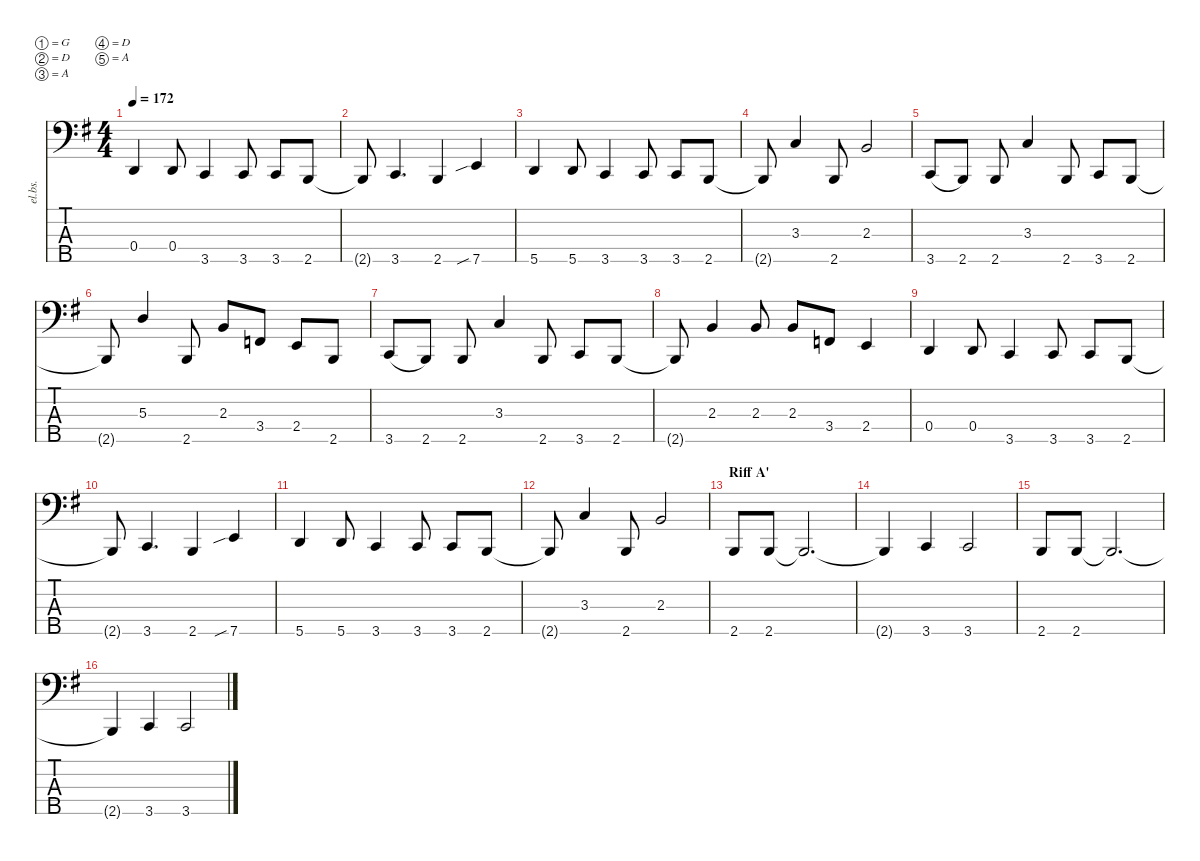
\defaultSystemsLayout 4
\hideDynamics
\bracketExtendMode nobrackets
\otherSystemsTrackNameOrientation horizontal
\track ("Toshiya" "el.bs.") {instrument electricbassfinger}
\staff {score tabs}
\tuning (G2 D2 A1 D1 A0)
\ts (4 4)
\tempo 172
\clef f4
\ks eminor
0.4{acc forcenatural}.4{dy mf beam Up} 0.4{acc forcenatural}.8{beam Up} 3.5{acc forcenatural}.4{beam Up} 3.5{acc forcenatural}.8{beam Up} 3.5{acc forcenatural}.8{beam Up} 2.5{acc forcenatural}.8{beam Up} |
2.5{t acc forcenatural}.8{beam Up} 3.5{acc forcenatural}.4{d beam Up} 2.5{acc forcenatural}.4{beam Up} 7.5{sib acc forcenatural}.4{beam Up} |
5.5{acc forcenatural}.4{beam Up} 5.5{acc forcenatural}.8{beam Up} 3.5{acc forcenatural}.4{beam Up} 3.5{acc forcenatural}.8{beam Up} 3.5{acc forcenatural}.8{beam Up} 2.5{acc forcenatural}.8{beam Up} |
2.5{t acc forcenatural}.8{beam Up} 3.3{acc forcenatural}.4{beam Up} 2.5{acc forcenatural}.8{beam Up} 2.3{acc forcenatural}.2{beam Up} |
3.5{acc forcenatural}.8{legatoorigin beam Up} 2.5{acc forcenatural}.8{beam Up} 2.5{acc forcenatural}.8{beam Up} 3.3{acc forcenatural}.4{beam Up} 2.5{acc forcenatural}.8{beam Up} 3.5{acc forcenatural}.8{beam Up} 2.5{acc forcenatural}.8{beam Up} |
2.5{t acc forcenatural}.8{beam Up} 5.3{acc forcenatural}.4{beam Up} 2.5{acc forcenatural}.8{beam Up} 2.3{acc forcenatural}.8{beam Up} 3.4{acc forcenatural}.8{beam Up} 2.4{acc forcenatural}.8{beam Up} 2.5{acc forcenatural}.8{beam Up} |
3.5{acc forcenatural}.8{legatoorigin beam Up} 2.5{acc forcenatural}.8{beam Up} 2.5{acc forcenatural}.8{beam Up} 3.3{acc forcenatural}.4{beam Up} 2.5{acc forcenatural}.8{beam Up} 3.5{acc forcenatural}.8{beam Up} 2.5{acc forcenatural}.8{beam Up} |
2.5{t acc forcenatural}.8{beam Up} 2.3{acc forcenatural}.4{beam Up} 2.3{acc forcenatural}.8{beam Up} 2.3{acc forcenatural}.8{beam Up} 3.4{acc forcenatural}.8{beam Up} 2.4{acc forcenatural}.4{beam Up} |
0.4{acc forcenatural}.4{beam Up} 0.4{acc forcenatural}.8{beam Up} 3.5{acc forcenatural}.4{beam Up} 3.5{acc forcenatural}.8{beam Up} 3.5{acc forcenatural}.8{beam Up} 2.5{acc forcenatural}.8{beam Up} |
2.5{t acc forcenatural}.8{beam Up} 3.5{acc forcenatural}.4{d beam Up} 2.5{acc forcenatural}.4{beam Up} 7.5{sib acc forcenatural}.4{beam Up} |
5.5{acc forcenatural}.4{beam Up} 5.5{acc forcenatural}.8{beam Up} 3.5{acc forcenatural}.4{beam Up} 3.5{acc forcenatural}.8{beam Up} 3.5{acc forcenatural}.8{beam Up} 2.5{acc forcenatural}.8{beam Up} |
2.5{t acc forcenatural}.8{beam Up} 3.3{acc forcenatural}.4{beam Up} 2.5{acc forcenatural}.8{beam Up} 2.3{acc forcenatural}.2{beam Up} |
\section ("" "Riff A'")
2.5{acc forcenatural}.8{beam Up} 2.5{acc forcenatural}.8{beam Up} 2.5{t acc forcenatural}.2{d beam Up} |
2.5{t acc forcenatural}.4{beam Up} 3.5{acc forcenatural}.4{beam Up} 3.5{acc forcenatural}.2{beam Up} |
2.5{acc forcenatural}.8{beam Up} 2.5{acc forcenatural}.8{beam Up} 2.5{t acc forcenatural}.2{d beam Up} |
2.5{t acc forcenatural}.4{beam Up} 3.5{acc forcenatural}.4{beam Up} 3.5{acc forcenatural}.2{beam Up}
